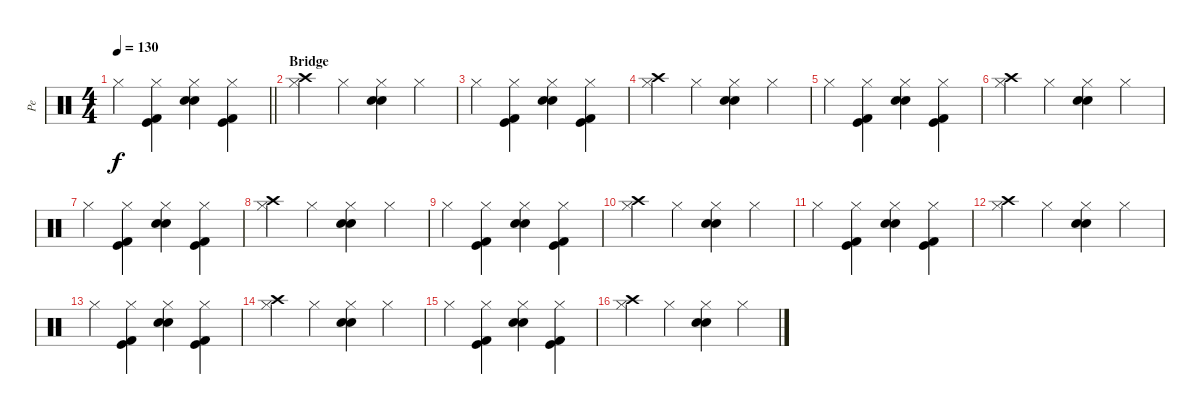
\track ("Pe" "Pe") {instrument percussion}
\staff {score}
\articulation defaults
\ts (4 4)
\tempo 130
\clef neutral
\barLineRight lightlight
\ks c "Hi-Hat (closed)".4{dy f}
("Hi-Hat (closed)" "Kick (hit) 2" "Kick (hit)").4 ("Hi-Hat (closed)" "Electric Snare (hit)" "Snare (hit) 2").4 ("Hi-Hat (closed)" "Kick (hit) 2" "Kick (hit)").4 |
\section ("" "Bridge")
("Hi-Hat (closed)" "Crash high (hit)").4 "Hi-Hat (closed)".4 ("Hi-Hat (closed)" "Electric Snare (hit)" "Snare (hit) 2").4 "Hi-Hat (closed)".4 |
"Hi-Hat (closed)".4 ("Hi-Hat (closed)" "Kick (hit) 2" "Kick (hit)").4 ("Hi-Hat (closed)" "Electric Snare (hit)" "Snare (hit) 2").4 ("Hi-Hat (closed)" "Kick (hit) 2" "Kick (hit)").4 |
("Hi-Hat (closed)" "Crash high (hit)").4 "Hi-Hat (closed)".4 ("Hi-Hat (closed)" "Electric Snare (hit)" "Snare (hit) 2").4 "Hi-Hat (closed)".4 |
"Hi-Hat (closed)".4 ("Hi-Hat (closed)" "Kick (hit) 2" "Kick (hit)").4 ("Hi-Hat (closed)" "Electric Snare (hit)" "Snare (hit) 2").4 ("Hi-Hat (closed)" "Kick (hit) 2" "Kick (hit)").4 |
("Hi-Hat (closed)" "Crash high (hit)").4 "Hi-Hat (closed)".4 ("Hi-Hat (closed)" "Electric Snare (hit)" "Snare (hit) 2").4 "Hi-Hat (closed)".4 |
"Hi-Hat (closed)".4 ("Hi-Hat (closed)" "Kick (hit) 2" "Kick (hit)").4 ("Hi-Hat (closed)" "Electric Snare (hit)" "Snare (hit) 2").4 ("Hi-Hat (closed)" "Kick (hit) 2" "Kick (hit)").4 |
("Hi-Hat (closed)" "Crash high (hit)").4 "Hi-Hat (closed)".4 ("Hi-Hat (closed)" "Electric Snare (hit)" "Snare (hit) 2").4 "Hi-Hat (closed)".4 |
"Hi-Hat (closed)".4 ("Hi-Hat (closed)" "Kick (hit) 2" "Kick (hit)").4 ("Hi-Hat (closed)" "Electric Snare (hit)" "Snare (hit) 2").4 ("Hi-Hat (closed)" "Kick (hit) 2" "Kick (hit)").4 |
("Hi-Hat (closed)" "Crash high (hit)").4 "Hi-Hat (closed)".4 ("Hi-Hat (closed)" "Electric Snare (hit)" "Snare (hit) 2").4 "Hi-Hat (closed)".4 |
"Hi-Hat (closed)".4 ("Hi-Hat (closed)" "Kick (hit) 2" "Kick (hit)").4 ("Hi-Hat (closed)" "Electric Snare (hit)" "Snare (hit) 2").4 ("Hi-Hat (closed)" "Kick (hit) 2" "Kick (hit)").4 |
("Hi-Hat (closed)" "Crash high (hit)").4 "Hi-Hat (closed)".4 ("Hi-Hat (closed)" "Electric Snare (hit)" "Snare (hit) 2").4 "Hi-Hat (closed)".4 |
"Hi-Hat (closed)".4 ("Hi-Hat (closed)" "Kick (hit) 2" "Kick (hit)").4 ("Hi-Hat (closed)" "Electric Snare (hit)" "Snare (hit) 2").4 ("Hi-Hat (closed)" "Kick (hit) 2" "Kick (hit)").4 |
("Hi-Hat (closed)" "Crash high (hit)").4 "Hi-Hat (closed)".4 ("Hi-Hat (closed)" "Electric Snare (hit)" "Snare (hit) 2").4 "Hi-Hat (closed)".4 |
"Hi-Hat (closed)".4 ("Hi-Hat (closed)" "Kick (hit) 2" "Kick (hit)").4 ("Hi-Hat (closed)" "Electric Snare (hit)" "Snare (hit) 2").4 ("Hi-Hat (closed)" "Kick (hit) 2" "Kick (hit)").4 |
("Hi-Hat (closed)" "Crash high (hit)").4 "Hi-Hat (closed)".4 ("Hi-Hat (closed)" "Electric Snare (hit)" "Snare (hit) 2").4 "Hi-Hat (closed)".4
